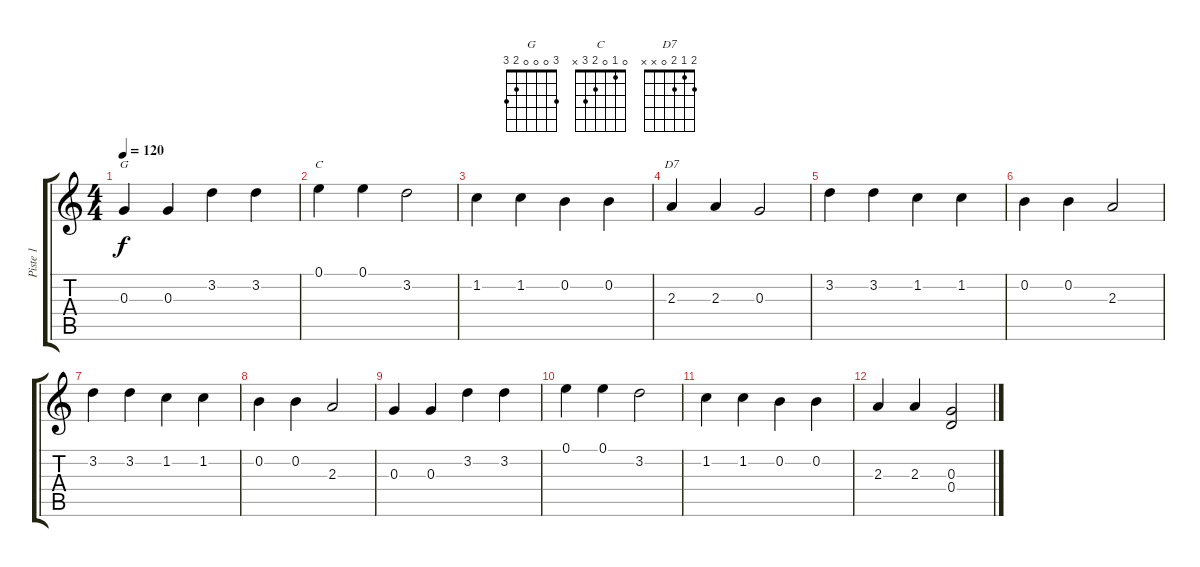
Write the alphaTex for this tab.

\track ("Piste 1" "Piste 1") {instrument acousticguitarsteel}
\staff {score tabs}
\tuning (E4 B3 G3 D3 A2 E2) {hide}
\chord ("G" 3 0 0 0 2 3)
\chord ("C" 0 1 0 2 3 x)
\chord ("D7" 2 1 2 0 x x)
\ts (4 4)
\tempo 120
\clef g2
\ks c
0.3.4{ch "G" dy f instrument acousticguitarsteel} 0.3.4 3.2.4 3.2.4 |
0.1.4{ch "C"} 0.1.4 3.2.2 |
1.2.4 1.2.4 0.2.4 0.2.4 |
2.3.4{ch "D7"} 2.3.4 0.3.2 |
3.2.4 3.2.4 1.2.4 1.2.4 |
0.2.4 0.2.4 2.3.2 |
3.2.4 3.2.4 1.2.4 1.2.4 |
0.2.4 0.2.4 2.3.2 |
0.3.4 0.3.4 3.2.4 3.2.4 |
0.1.4 0.1.4 3.2.2 |
1.2.4 1.2.4 0.2.4 0.2.4 |
2.3.4 2.3.4 (0.3 0.4).2
